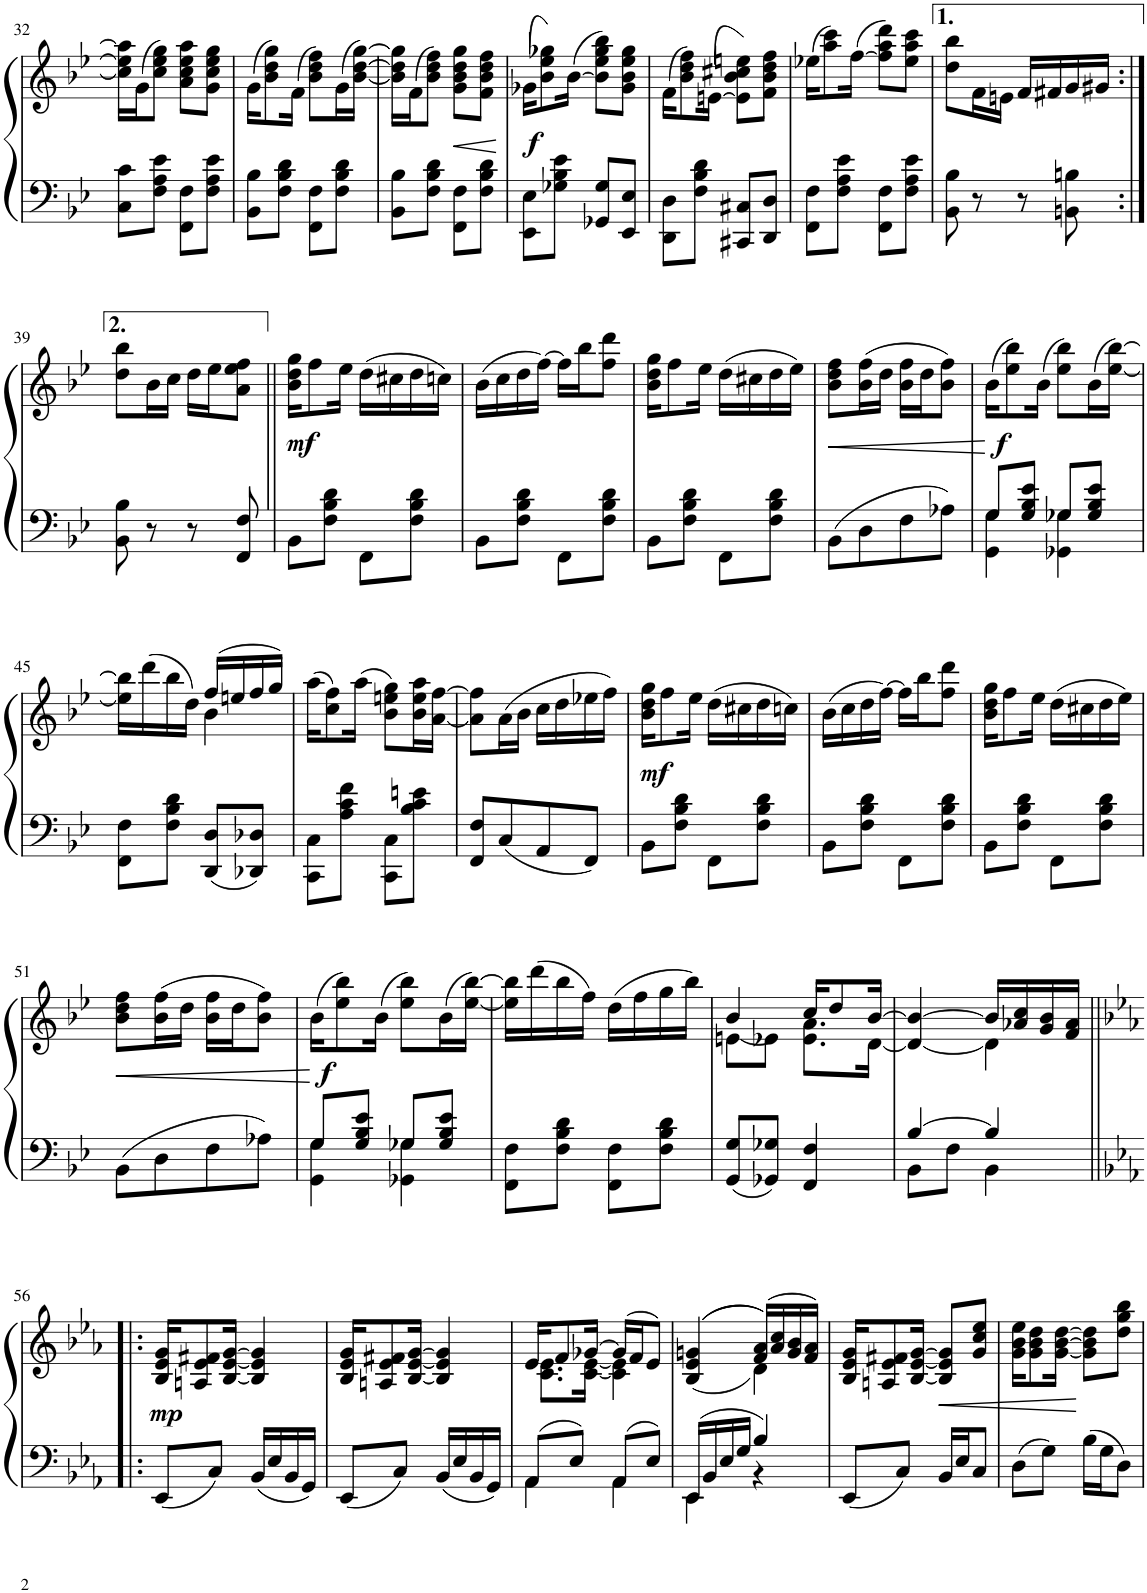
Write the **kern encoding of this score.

**kern	**kern	**dynam
*part1	*part1	*part1
*staff2	*staff1	*staff1/2
*I"Piano	*	*
*I'Pno.	*	*
!!LO:PB:g=z
*clefF4	*clefG2	*
*k[b-e-]	*k[b-e-]	*
*M2/4	*M2/4	*
=32	=32	=32
8C\ 8c\L	16cc\] 16ee-\] 16aa\]LL	.
.	(16g\J	.
8F\ 8A\ 8e-\J	8cc\ 8ee-\ 8gg\J)	.
8FF\ 8F\L	8a\ 8cc\ 8ee-\ 8aa\L	.
8F\ 8A\ 8e-\J	8g\ 8cc\ 8ee-\ 8gg\J	.
=33	=33	=33
8BB-\ 8B-\L	(16g\KL	.
.	8b-\ 8dd\ 8gg\)	.
8F\ 8B-\ 8d\J	.	.
.	(16f\Jk	.
8FF\ 8F\L	8b-\ 8dd\ 8ff\L)	.
8F\ 8B-\ 8d\J	(16g\L	.
.	[16b-\ [16dd\ [16gg\JJ)	.
=34	=34	=34
8BB-\ 8B-\L	16b-\] 16dd\] 16gg\]LL	.
.	(16f\J	.
8F\ 8B-\ 8d\J	8b-\ 8dd\ 8ff\J)	.
!	!	!LO:HP:b
8FF\ 8F\L	8g\ 8b-\ 8dd\ 8gg\L	<
8F\ 8B-\ 8d\J	8f\ 8b-\ 8dd\ 8ff\J	.
.	.	[
=35	=35	=35
!	!	!LO:DY:b
8EE-\ 8E-\L	(16g-X\KL	f
.	8b-\ 8ee-\ 8gg-X\)	.
8G-X\ 8B-\ 8e-\J	.	.
.	([16b-\Jk	.
8GG-X/ 8G-/L	8b-\] 8ee-\ 8gg-\ 8bb-\L)	.
8EE-/ 8E-/J	8g-\ 8b-\ 8ee-\ 8gg-\J	.
=36	=36	=36
8DD\ 8D\L	(16f\KL	.
.	8b-\ 8dd\ 8ff\)	.
8F\ 8B-\ 8d\J	.	.
.	([16en\Jk	.
8CC#X/ 8C#X/L	8e\] 8b-\ 8cc#X\ 8een\L)	.
8DD/ 8D/J	8f\ 8b-\ 8dd\ 8ff\J	.
=37	=37	=37
8FF\ 8F\L	(16ee-X\KL	.
.	8aa\ 8ccc\)	.
8F\ 8A\ 8e-\J	.	.
.	([16ff\Jk	.
8FF\ 8F\L	8ff\] 8aa\ 8ddd\L)	.
8F\ 8A\ 8e-\J	8ee-\ 8aa\ 8ccc\J	.
=38	=38	=38
8BB-\ 8B-\	8dd\ 8bb-\L	.
8r	16f\L	.
.	16en\JJ	.
8r	16f/LL	.
.	16f#X/	.
8BBn\ 8Bn\	16g/	.
.	16g#X/JJ	.
!!LO:LB:g=z
=39:|!	=39:|!	=39:|!
8BB-\ 8B-\	8dd\ 8bb-\L	.
8r	16b-\L	.
.	16cc\JJ	.
8r	16dd\LL	.
.	16ee-\J	.
8FF/ 8F/	8a\ 8ee-\ 8ff\J	.
=40||	=40||	=40||
!	!	!LO:DY:b
8BB-\L	16b-\ 16dd\ 16gg\KL	mf
.	8ff\	.
8F\ 8B-\ 8d\J	.	.
.	16ee-\Jk	.
8FF\L	(16dd\LL	.
.	16cc#X\	.
8F\ 8B-\ 8d\J	16dd\	.
.	16ccn\JJ)	.
=41	=41	=41
8BB-\L	(16b-\LL	.
.	16cc\	.
8F\ 8B-\ 8d\J	16dd\	.
.	[16ff\JJ)	.
8FF\L	16ff\LL]	.
.	16bb-\J	.
8F\ 8B-\ 8d\J	8ff\ 8ddd\J	.
=42	=42	=42
8BB-\L	16b-\ 16dd\ 16gg\KL	.
.	8ff\	.
8F\ 8B-\ 8d\J	.	.
.	16ee-\Jk	.
8FF\L	(16dd\LL	.
.	16cc#X\	.
8F\ 8B-\ 8d\J	16dd\	.
.	16ee-\JJ)	.
=43	=43	=43
!	!	!LO:HP:b
8BB-\L	8b-\ 8dd\ 8ff\L	<
8D\	(16b-\ 16ff\L	.
.	16dd\JJ	.
8F\	16b-\ 16ff\LL	.
.	16dd\J	.
8A-X\J	8b-\ 8ff\J)	.
.	.	[
=44	=44	=44
*^	*	*
!	!	!	!LO:DY:b
8G/L	4GG\ 4G\	(16b-\KL	f
.	.	8ee-\ 8bb-\)	.
8G/ 8B-/ 8e-/J	.	.	.
.	.	(16b-\Jk	.
8G-X/L	4GG-X\ 4G-\	8ee-\ 8bb-\L)	.
8G-/ 8B-/ 8e-/J	.	(16b-\L	.
.	.	[16ee-\ [16bb-\JJ)	.
*v	*v	*	*
!!LO:LB:g=z
=45	=45	=45
*	*^	*
8FF\ 8F\L	16ee-\] 16bb-\]LL	4ryy	.
.	(16ddd\	.	.
8F\ 8B-\ 8d\J	16bb-\	.	.
.	16dd\JJ)	.	.
8DD/ 8D/L	(16ff/LL	4b-\	.
.	16een/	.	.
8DD-X/ 8D-X/J	16ff/	.	.
.	16gg/JJ)	.	.
*	*v	*v	*
=46	=46	=46
8CC\ 8C\L	(16aa\KL	.
.	8cc\ 8ff\)	.
8A\ 8c\ 8f\J	.	.
.	(16aa\Jk	.
8CC\ 8C\L	8b-\ 8een\ 8gg\L)	.
8B-\ 8c\ 8en\J	16b-\ 16ee\ 16aa\L	.
.	[16a\ [16ff\JJ	.
=47	=47	=47
8FF/ 8F/L	8a\] 8ff\]L	.
8C/	(16a\L	.
.	16b-\JJ	.
8AA/	16cc\LL	.
.	16dd\	.
8FF/J	16ee-X\	.
.	16ff\JJ)	.
=48	=48	=48
!	!	!LO:DY:b
8BB-\L	16b-\ 16dd\ 16gg\KL	mf
.	8ff\	.
8F\ 8B-\ 8d\J	.	.
.	16ee-\Jk	.
8FF\L	(16dd\LL	.
.	16cc#X\	.
8F\ 8B-\ 8d\J	16dd\	.
.	16ccn\JJ)	.
=49	=49	=49
8BB-\L	(16b-\LL	.
.	16cc\	.
8F\ 8B-\ 8d\J	16dd\	.
.	[16ff\JJ)	.
8FF\L	16ff\LL]	.
.	16bb-\J	.
8F\ 8B-\ 8d\J	8ff\ 8ddd\J	.
=50	=50	=50
8BB-\L	16b-\ 16dd\ 16gg\KL	.
.	8ff\	.
8F\ 8B-\ 8d\J	.	.
.	16ee-\Jk	.
8FF\L	(16dd\LL	.
.	16cc#X\	.
8F\ 8B-\ 8d\J	16dd\	.
.	16ee-\JJ)	.
!!LO:LB:g=z
=51	=51	=51
!	!	!LO:HP:b
8BB-\L	8b-\ 8dd\ 8ff\L	<
8D\	(16b-\ 16ff\L	.
.	16dd\JJ	.
8F\	16b-\ 16ff\LL	.
.	16dd\J	.
8A-X\J	8b-\ 8ff\J)	.
.	.	[
=52	=52	=52
*^	*	*
!	!	!	!LO:DY:b
8G/L	4GG\ 4G\	(16b-\KL	f
.	.	8ee-\ 8bb-\)	.
8G/ 8B-/ 8e-/J	.	.	.
.	.	(16b-\Jk	.
8G-X/L	4GG-X\ 4G-\	8ee-\ 8bb-\L)	.
8G-/ 8B-/ 8e-/J	.	(16b-\L	.
.	.	[16ee-\ [16bb-\JJ)	.
*v	*v	*	*
=53	=53	=53
8FF\ 8F\L	16ee-\] 16bb-\]LL	.
.	(16ddd\	.
8F\ 8B-\ 8d\J	16bb-\	.
.	16ff\JJ)	.
8FF\ 8F\L	(16dd\LL	.
.	16ff\	.
8F\ 8B-\ 8d\J	16gg\	.
.	16bb-\JJ)	.
=54	=54	=54
*	*^	*
8GG/ 8G/L	4b-/	(8en\L	.
8GG-X/ 8G-X/J	.	8e-X\J)	.
4FF/ 4F/	16cc/KL	8.e-\ 8.a\L	.
.	8dd/	.	.
.	[16b-/Jk	[16d\Jk	.
=55	=55	=55	=55
*^	*	*	*
[4B-/	8BB-\L	4d/_ 4b-/_	4ryy	.
.	8F\J	.	.	.
4B-/]	4BB-\	16b-/LL]	4d\]	.
.	.	16a-X/ 16cc/	.	.
.	.	16g/ 16b-/	.	.
.	.	16f/ 16a-/JJ	.	.
*v	*v	*	*	*
*	*v	*v	*
!!LO:LB:g=z
=56!|:	=56!|:	=56!|:
*k[b-e-a-]	*k[b-e-a-]	*
!	!	!LO:DY:b
8EE-/L	16B-/ 16e-/ 16g/KL	mp
.	8An/ 8e-/ 8f#X/	.
8C/J	.	.
.	[16B-/ [16e-/ [16g/Jk	.
16BB-/LL	4B-/] 4e-/] 4g/]	.
16E-/	.	.
16BB-/	.	.
16GG/JJ	.	.
=57	=57	=57
8EE-/L	16B-/ 16e-/ 16g/KL	.
.	8An/ 8e-/ 8f#X/	.
8C/J	.	.
.	[16B-/ [16e-/ [16g/Jk	.
16BB-/LL	4B-/] 4e-/] 4g/]	.
16E-/	.	.
16BB-/	.	.
16GG/JJ	.	.
=58	=58	=58
*^	*^	*
8AA-/L	4AA-\	16e-/KL	8.c\ 8.e-\L	.
.	.	8f/	.	.
8E-/J	.	.	.	.
.	.	[16g-X/Jk	[16c\ [16e-\Jk	.
8AA-/L	4AA-\	(16g-/LL]	4c\] 4e-\]	.
.	.	16f/J	.	.
8E-/J	.	8e-/J)	.	.
=59	=59	=59	=59	=59
16EE-/LL	4EE-\	(((4B-/ 4e-/ 4gn/	4ryy	.
16BB-/	.	.	.	.
16E-/	.	.	.	.
16G/JJ	.	.	.	.
4B-/	4r	(16f/ 16a-/LL))	4d\)	.
.	.	16a-/ 16cc/	.	.
.	.	16g/ 16b-/	.	.
.	.	16f/ 16a-/JJ)	.	.
*v	*v	*	*	*
*	*v	*v	*
=60	=60	=60
8EE-/L	16B-/ 16e-/ 16g/KL	.
.	8An/ 8e-/ 8f#X/	.
8C/J	.	.
.	[16B-/ [16e-/ [16g/Jk	.
!	!	!LO:HP:b
16BB-/LL	8B-/] 8e-/] 8g/]L	<
16E-/J	.	.
8C/J	8g/ 8cc/ 8ee-/J	.
=61	=61	=61
8D\L	16g\ 16b-\ 16ee-\KL	.
.	8g\ 8b-\ 8dd\	.
8G\J	.	.
.	[16g\ [16b-\ [16dd\Jk	.
16B-\LL	8g\] 8b-\] 8dd\]L	.
16G\J	.	.
8D\J	8dd\ 8gg\ 8bb-\J	.
.	.	[
=	=	=
*-	*-	*-
